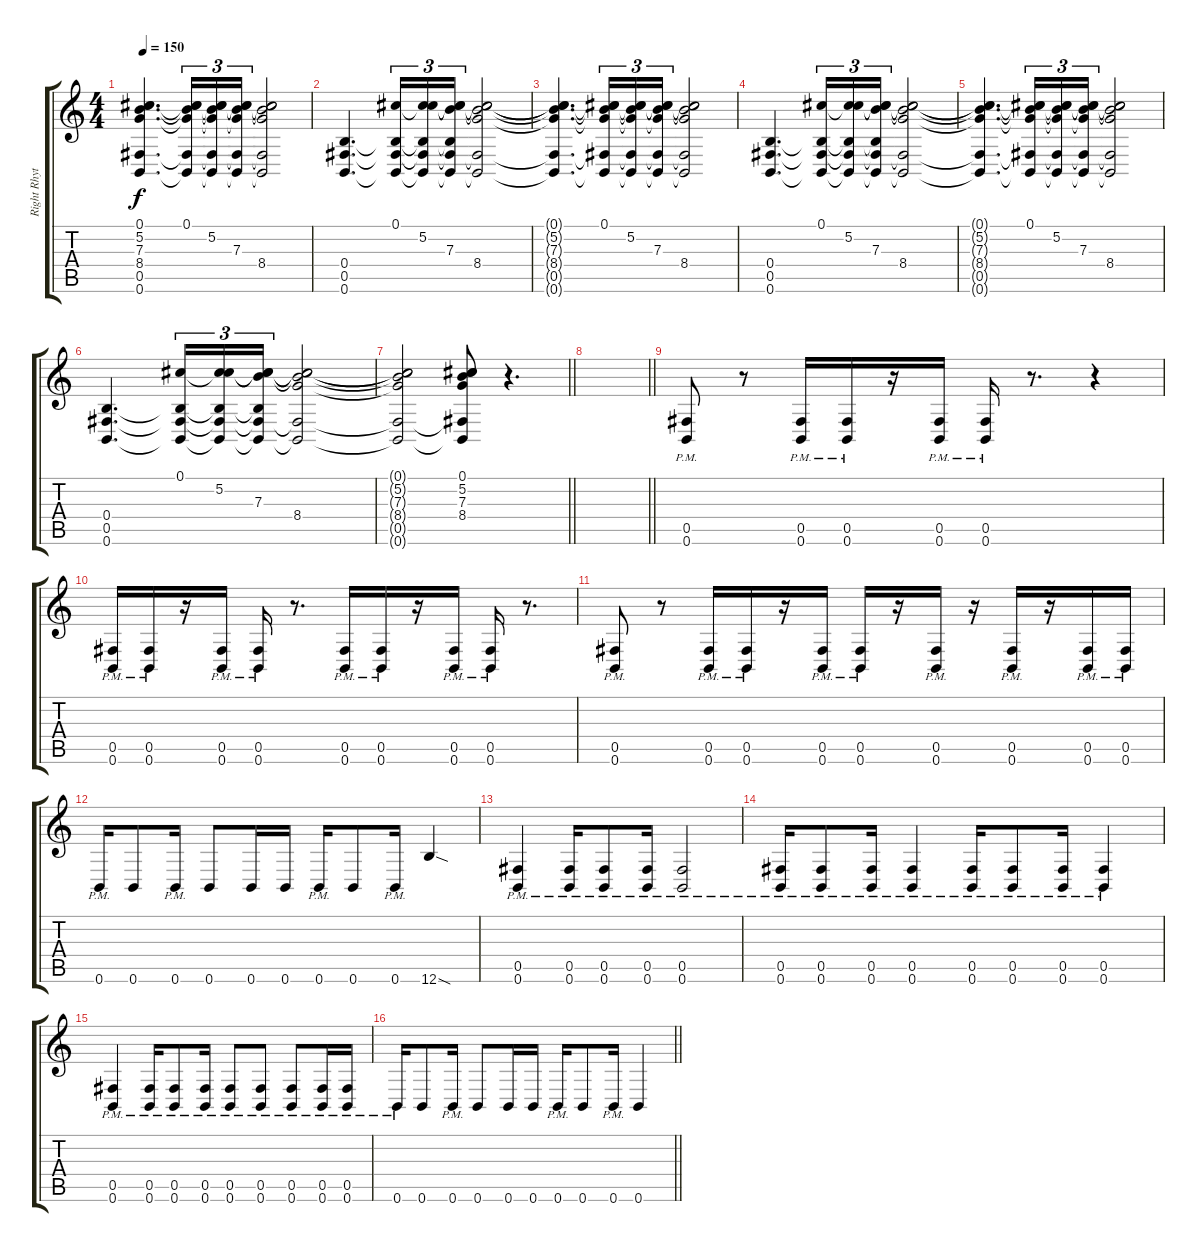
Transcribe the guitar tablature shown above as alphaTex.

\track ("Right Rhythm" "Right Rhyt") {instrument distortionguitar}
\staff {score tabs}
\tuning (Db4 Ab3 E3 B2 Gb2 B1) {hide}
\ts (4 4)
\tempo 150
\clef g2
\ks c
(0.1{t} 5.2{t} 7.3{t} 8.4{t} 0.5{t} 0.6{t}).4{d dy f} (0.1 5.2{t} 7.3{t} 8.4{t} 0.5{t} 0.6{t}).16{tu (3 2)} (0.1{t} 5.2 7.3{t} 8.4{t} 0.5{t} 0.6{t}).16{tu (3 2)} (0.1{t} 5.2{t} 7.3 8.4{t} 0.5{t} 0.6{t}).16{tu (3 2)} (0.1{t} 5.2{t} 7.3{t} 8.4 0.5{t} 0.6{t}).2 |
(0.4 0.5 0.6).4{d} (0.1 0.4{t} 0.5{t} 0.6{t}).16{tu (3 2)} (0.1{t} 5.2 0.4{t} 0.5{t} 0.6{t}).16{tu (3 2)} (0.1{t} 5.2{t} 7.3 0.4{t} 0.5{t} 0.6{t}).16{tu (3 2)} (0.1{t} 5.2{t} 7.3{t} 8.4 0.5{t} 0.6{t}).2 |
(0.1{t} 5.2{t} 7.3{t} 8.4{t} 0.5{t} 0.6{t}).4{d} (0.1 5.2{t} 7.3{t} 8.4{t} 0.5{t} 0.6{t}).16{tu (3 2)} (0.1{t} 5.2 7.3{t} 8.4{t} 0.5{t} 0.6{t}).16{tu (3 2)} (0.1{t} 5.2{t} 7.3 8.4{t} 0.5{t} 0.6{t}).16{tu (3 2)} (0.1{t} 5.2{t} 7.3{t} 8.4 0.5{t} 0.6{t}).2 |
(0.4 0.5 0.6).4{d} (0.1 0.4{t} 0.5{t} 0.6{t}).16{tu (3 2)} (0.1{t} 5.2 0.4{t} 0.5{t} 0.6{t}).16{tu (3 2)} (0.1{t} 5.2{t} 7.3 0.4{t} 0.5{t} 0.6{t}).16{tu (3 2)} (0.1{t} 5.2{t} 7.3{t} 8.4 0.5{t} 0.6{t}).2 |
(0.1{t} 5.2{t} 7.3{t} 8.4{t} 0.5{t} 0.6{t}).4{d} (0.1 5.2{t} 7.3{t} 8.4{t} 0.5{t} 0.6{t}).16{tu (3 2)} (0.1{t} 5.2 7.3{t} 8.4{t} 0.5{t} 0.6{t}).16{tu (3 2)} (0.1{t} 5.2{t} 7.3 8.4{t} 0.5{t} 0.6{t}).16{tu (3 2)} (0.1{t} 5.2{t} 7.3{t} 8.4 0.5{t} 0.6{t}).2 |
(0.4 0.5 0.6).4{d} (0.1 0.4{t} 0.5{t} 0.6{t}).16{tu (3 2)} (0.1{t} 5.2 0.4{t} 0.5{t} 0.6{t}).16{tu (3 2)} (0.1{t} 5.2{t} 7.3 0.4{t} 0.5{t} 0.6{t}).16{tu (3 2)} (0.1{t} 5.2{t} 7.3{t} 8.4 0.5{t} 0.6{t}).2 |
\barLineRight lightlight
(0.1{t} 5.2{t} 7.3{t} 8.4{t} 0.5{t} 0.6{t}).2 (0.1 5.2 7.3 8.4 0.5{t} 0.6{t}).8 r.4{d} |
\section ("" "")
\barLineRight lightlight
|
\section ("" "")
(0.5{pm} 0.6{pm}).8 r.8 (0.5{pm} 0.6{pm}).16 (0.5{pm} 0.6{pm}).16 r.16 (0.5{pm} 0.6{pm}).16 (0.5{pm} 0.6{pm}).16 r.8{d} r.4 |
(0.5{pm} 0.6{pm}).16 (0.5{pm} 0.6{pm}).16 r.16 (0.5{pm} 0.6{pm}).16 (0.5{pm} 0.6{pm}).16 r.8{d} (0.5{pm} 0.6{pm}).16 (0.5{pm} 0.6{pm}).16 r.16 (0.5{pm} 0.6{pm}).16 (0.5{pm} 0.6{pm}).16 r.8{d} |
(0.5{pm} 0.6{pm}).8 r.8 (0.5{pm} 0.6{pm}).16 (0.5{pm} 0.6{pm}).16 r.16 (0.5{pm} 0.6{pm}).16 (0.5{pm} 0.6{pm}).16 r.16 (0.5{pm} 0.6{pm}).16 r.16 (0.5{pm} 0.6{pm}).16 r.16 (0.5{pm} 0.6{pm}).16 (0.5{pm} 0.6{pm}).16 |
0.6{pm}.16 0.6.8 0.6{pm}.16 0.6.8 0.6.16 0.6.16 0.6{pm}.16 0.6.8 0.6{pm}.16 12.6{sod}.4 |
(0.5{pm} 0.6{pm}).4 (0.5{pm} 0.6{pm}).16 (0.5{pm} 0.6{pm}).8 (0.5{pm} 0.6{pm}).16 (0.5{pm} 0.6{pm}).2 |
(0.5{pm} 0.6{pm}).16 (0.5{pm} 0.6{pm}).8 (0.5{pm} 0.6{pm}).16 (0.5{pm} 0.6{pm}).4 (0.5{pm} 0.6{pm}).16 (0.5{pm} 0.6{pm}).8 (0.5{pm} 0.6{pm}).16 (0.5{pm} 0.6{pm}).4 |
(0.5{pm} 0.6{pm}).4 (0.5{pm} 0.6{pm}).16 (0.5{pm} 0.6{pm}).8 (0.5{pm} 0.6{pm}).16 (0.5{pm} 0.6{pm}).8 (0.5{pm} 0.6{pm}).8 (0.5{pm} 0.6{pm}).8 (0.5{pm} 0.6{pm}).16 (0.5{pm} 0.6{pm}).16 |
\barLineRight lightlight
0.6{pm}.16 0.6.8 0.6{pm}.16 0.6.8 0.6.16 0.6.16 0.6{pm}.16 0.6.8 0.6{pm}.16 0.6.4
